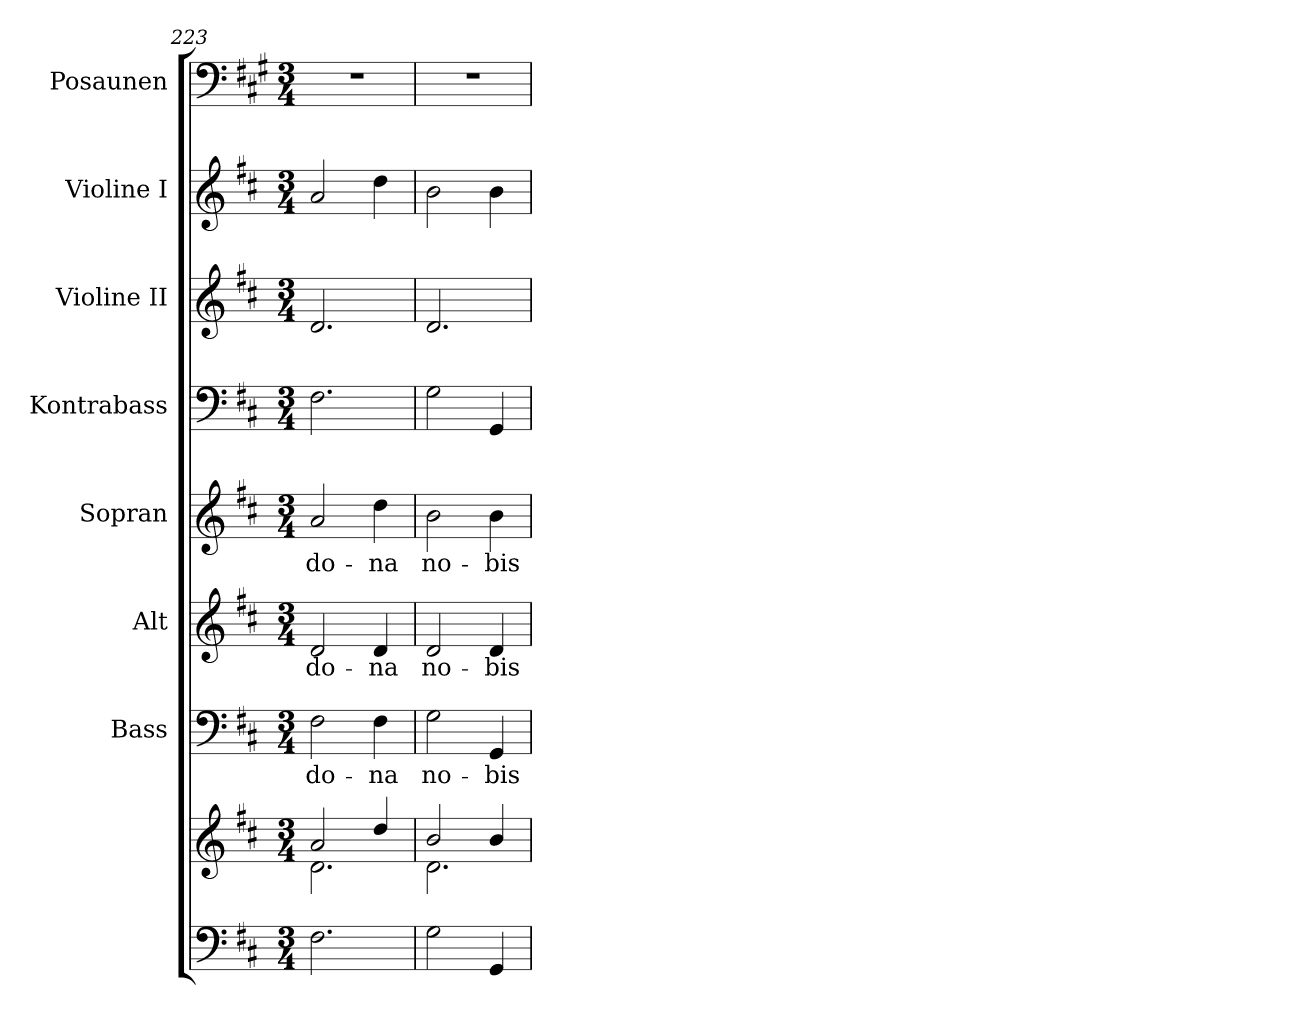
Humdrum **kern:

**kern	**kern	**kern	**text	**kern	**text	**kern	**text	**kern	**kern	**kern	**kern
*part8	*part8	*part7	*part7	*part6	*part6	*part5	*part5	*part4	*part3	*part2	*part1
*staff9	*staff8	*staff7	*staff7	*staff6	*staff6	*staff5	*staff5	*staff4	*staff3	*staff2	*staff1
*	*	*I"Bass	*	*I"Alt	*	*I"Sopran	*	*I"Kontrabass	*I"Violine II	*I"Violine I	*I"Posaunen
*	*	*I'B.	*	*I'A.	*	*I'S.	*	*I'Kb.	*I'Vl. II	*I'Vl. I	*I'Pos.
*clefF4	*clefG2	*clefF4	*	*clefG2	*	*clefG2	*	*clefF4	*clefG2	*clefG2	*clefF4
*	*	*	*	*	*	*	*	*ITrd7c12	*	*	*ITrd4c7
*k[f#c#]	*k[f#c#]	*k[f#c#]	*	*k[f#c#]	*	*k[f#c#]	*	*k[f#c#]	*k[f#c#]	*k[f#c#]	*k[f#c#]
*D:	*D:	*D:	*	*D:	*	*D:	*	*D:	*D:	*D:	*D:
*M3/4	*M3/4	*M3/4	*	*M3/4	*	*M3/4	*	*M3/4	*M3/4	*M3/4	*M3/4
=223	=223	=223	=223	=223	=223	=223	=223	=223	=223	=223	=223
*	*^	*	*	*	*	*	*	*	*	*	*
!	!	!	!	!LO:LY:b	!	!LO:LY:b	!	!LO:LY:b	!	!	!	!
2.F#\	2a/	2.d\	2F#\	do-	2d/	do-	2a/	do-	2.FF#\	2.d/	2a/	2.r
!	!	!	!	!LO:LY:b	!	!LO:LY:b	!	!LO:LY:b	!	!	!	!
.	4dd/	.	4F#\	-na	4d/	-na	4dd\	-na	.	.	4dd\	.
=224	=224	=224	=224	=224	=224	=224	=224	=224	=224	=224	=224	=224
!	!	!	!	!LO:LY:b	!	!LO:LY:b	!	!LO:LY:b	!	!	!	!
2G\	2b/	2.d\	2G\	no-	2d/	no-	2b\	no-	2GG\	2.d/	2b\	2.r
!	!	!	!	!LO:LY:b	!	!LO:LY:b	!	!LO:LY:b	!	!	!	!
4GG/	4b/	.	4GG/	-bis	4d/	-bis	4b\	-bis	4GGG/	.	4b\	.
*	*v	*v	*	*	*	*	*	*	*	*	*	*
=	=	=	=	=	=	=	=	=	=	=	=
*-	*-	*-	*-	*-	*-	*-	*-	*-	*-	*-	*-
